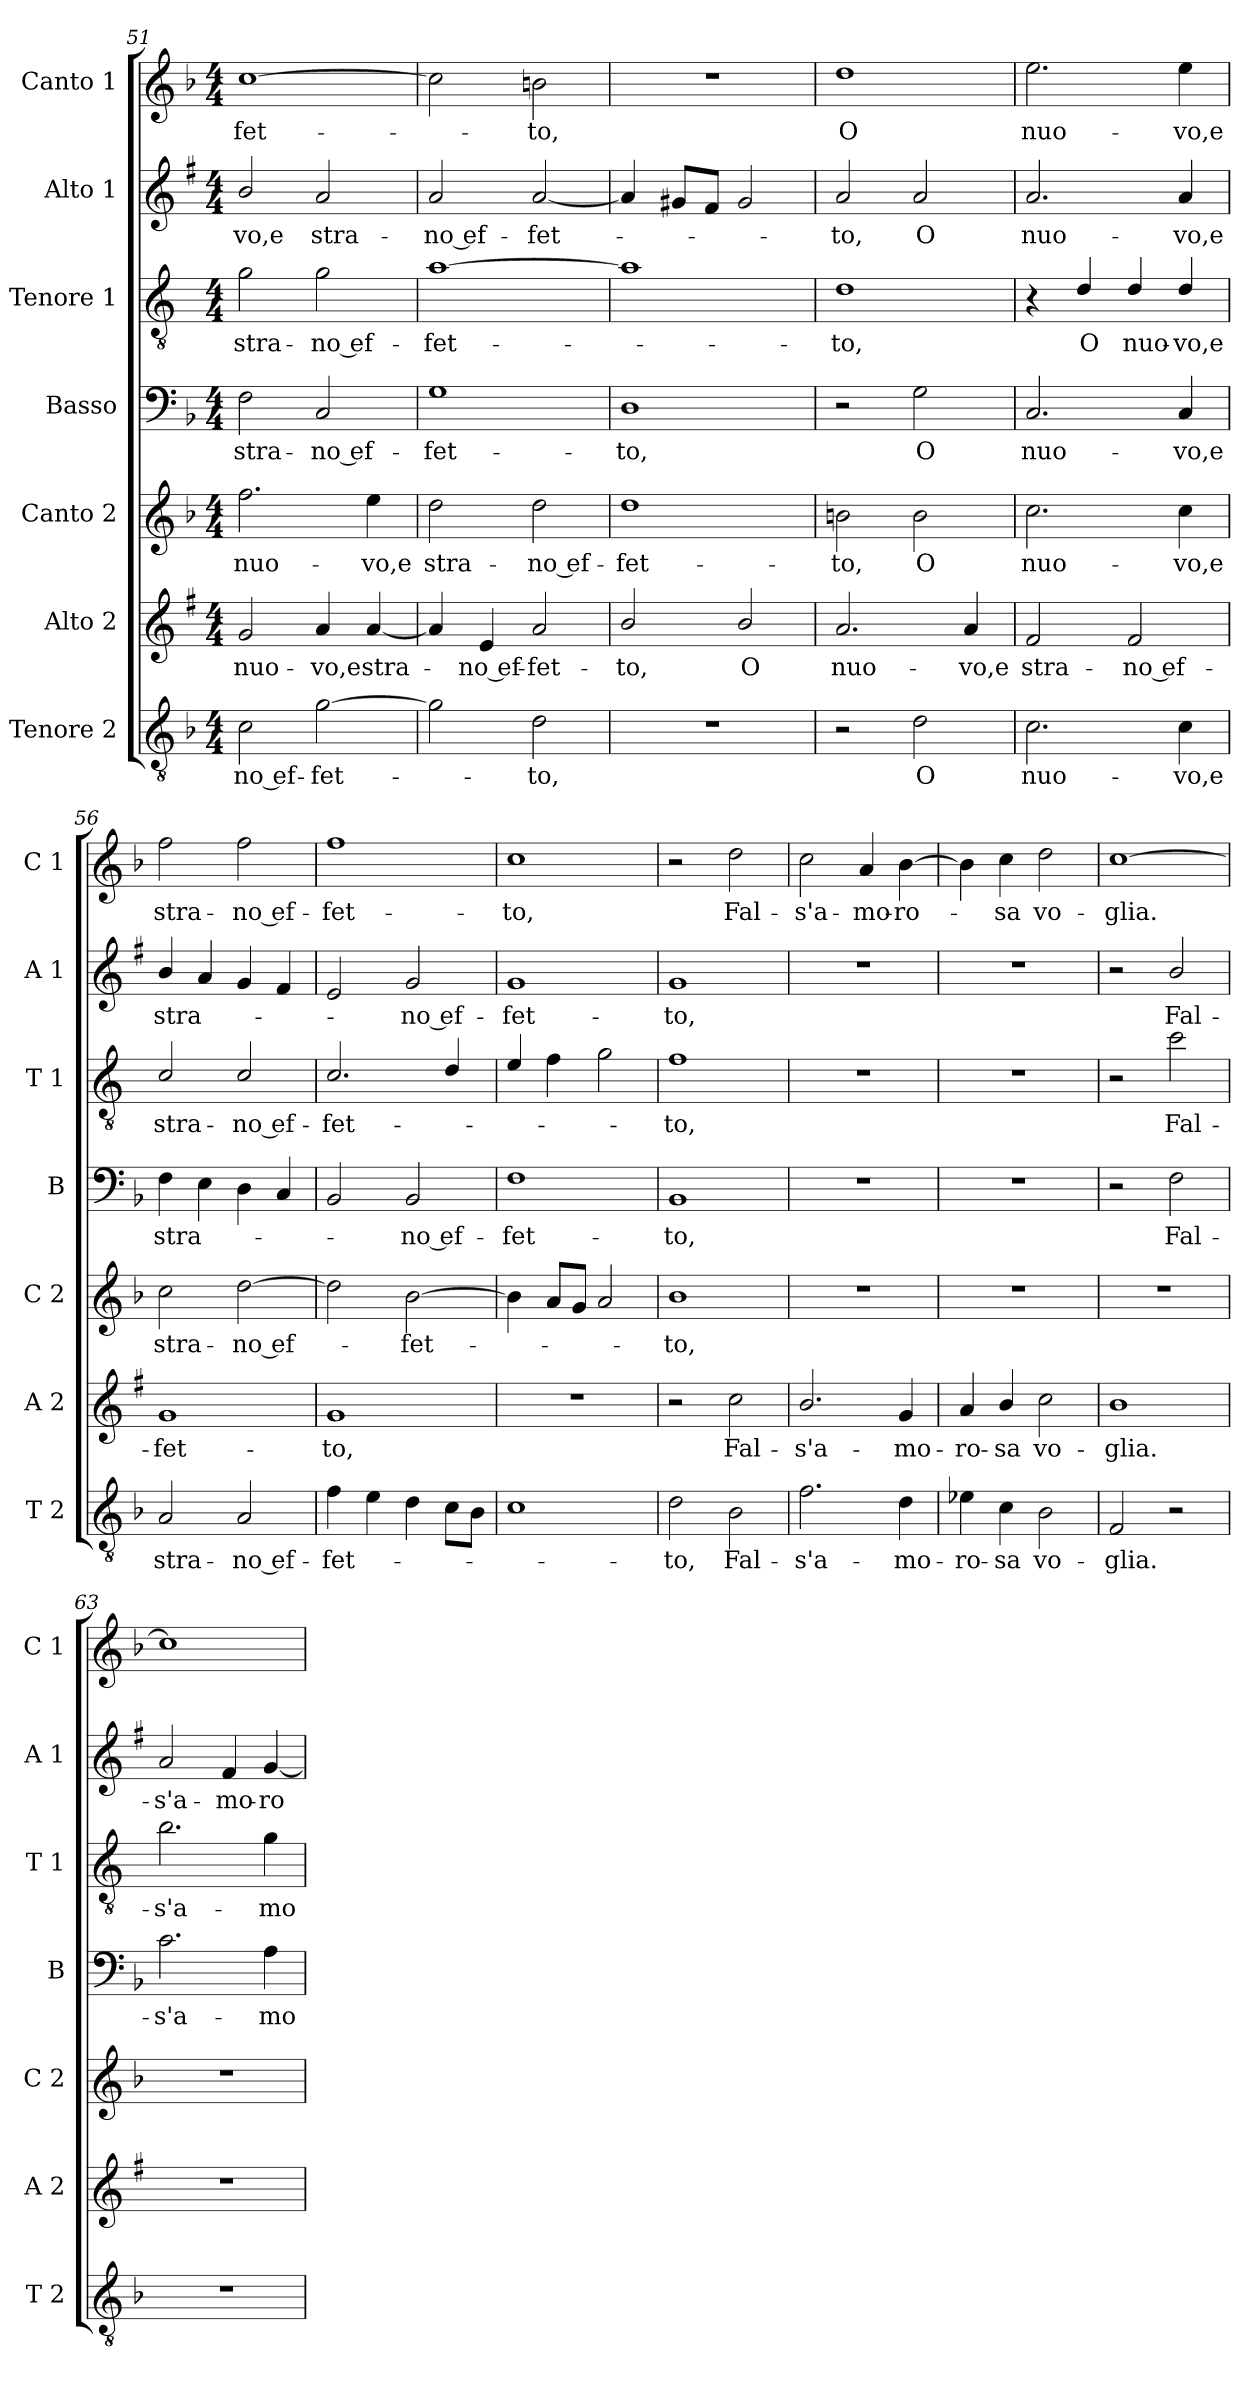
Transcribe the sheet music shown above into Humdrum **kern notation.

**kern	**text	**kern	**text	**kern	**text	**kern	**text	**kern	**text	**kern	**text	**kern	**text
*part7	*part7	*part6	*part6	*part5	*part5	*part4	*part4	*part3	*part3	*part2	*part2	*part1	*part1
*staff7	*staff7	*staff6	*staff6	*staff5	*staff5	*staff4	*staff4	*staff3	*staff3	*staff2	*staff2	*staff1	*staff1
*I"Tenore 2	*	*I"Alto 2	*	*I"Canto 2	*	*I"Basso	*	*I"Tenore 1	*	*I"Alto 1	*	*I"Canto 1	*
*I'T 2	*	*I'A 2	*	*I'C 2	*	*I'B	*	*I'T 1	*	*I'A 1	*	*I'C 1	*
!!LO:LB:g=z
*clefGv2	*	*clefG2	*	*clefG2	*	*clefF4	*	*clefGv2	*	*clefG2	*	*clefG2	*
*	*	*ITrd1c2	*	*	*	*	*	*ITrd4c7	*	*ITrd1c2	*	*	*
*k[b-]	*	*k[b-]	*	*k[b-]	*	*k[b-]	*	*k[b-]	*	*k[b-]	*	*k[b-]	*
*F:	*	*F:	*	*F:	*	*F:	*	*F:	*	*F:	*	*F:	*
*M4/4	*	*M4/4	*	*M4/4	*	*M4/4	*	*M4/4	*	*M4/4	*	*M4/4	*
=51	=51	=51	=51	=51	=51	=51	=51	=51	=51	=51	=51	=51	=51
!	!LO:LY:b	!	!LO:LY:b	!	!LO:LY:b	!	!LO:LY:b	!	!LO:LY:b	!	!LO:LY:b	!	!LO:LY:b
2c\	-no ef-	2f/	nuo-	2.ff\	nuo-	2F\	stra-	2c\	stra-	2a/	-vo,e	[1cc	-fet-
!	!LO:LY:b	!	!LO:LY:b	!	!	!	!LO:LY:b	!	!LO:LY:b	!	!LO:LY:b	!	!
[2g\	-fet-	4g/	-vo,e	.	.	2C/	-no ef-	2c\	-no ef-	2g/	stra-	.	.
!	!	!	!LO:LY:b	!	!LO:LY:b	!	!	!	!	!	!	!	!
.	.	[4g/	stra-	4ee\	-vo,e	.	.	.	.	.	.	.	.
=52	=52	=52	=52	=52	=52	=52	=52	=52	=52	=52	=52	=52	=52
!	!	!	!	!	!LO:LY:b	!	!LO:LY:b	!	!LO:LY:b	!	!LO:LY:b	!	!
2g\]	.	4g/]	.	2dd\	stra-	1G	-fet-	[1d	-fet-	2g/	-no ef-	2cc\]	.
!	!	!	!LO:LY:b	!	!	!	!	!	!	!	!	!	!
.	.	4d/	-no ef-	.	.	.	.	.	.	.	.	.	.
!	!LO:LY:b	!	!LO:LY:b	!	!LO:LY:b	!	!	!	!	!	!LO:LY:b	!	!LO:LY:b
2d\	-to,	2g/	-fet-	2dd\	-no ef-	.	.	.	.	[2g/	-fet-	2bn\	-to,
=53	=53	=53	=53	=53	=53	=53	=53	=53	=53	=53	=53	=53	=53
!	!	!	!LO:LY:b	!	!LO:LY:b	!	!LO:LY:b	!	!	!	!	!	!
1r	.	2a/	-to,	1dd	-fet-	1D	-to,	1d]	.	4g/]	.	1r	.
.	.	.	.	.	.	.	.	.	.	8f#X/L	.	.	.
.	.	.	.	.	.	.	.	.	.	8e/J	.	.	.
!	!	!	!LO:LY:b	!	!	!	!	!	!	!	!	!	!
.	.	2a/	O	.	.	.	.	.	.	2f#/	.	.	.
=54	=54	=54	=54	=54	=54	=54	=54	=54	=54	=54	=54	=54	=54
!	!	!	!LO:LY:b	!	!LO:LY:b	!	!	!	!LO:LY:b	!	!LO:LY:b	!	!LO:LY:b
2r	.	2.g/	nuo-	2bn\	-to,	2r	.	1G	-to,	2g/	-to,	1dd	O
!	!LO:LY:b	!	!	!	!LO:LY:b	!	!LO:LY:b	!	!	!	!LO:LY:b	!	!
2d\	O	.	.	2b\	O	2G\	O	.	.	2g/	O	.	.
!	!	!	!LO:LY:b	!	!	!	!	!	!	!	!	!	!
.	.	4g/	-vo,e	.	.	.	.	.	.	.	.	.	.
=55	=55	=55	=55	=55	=55	=55	=55	=55	=55	=55	=55	=55	=55
!	!LO:LY:b	!	!LO:LY:b	!	!LO:LY:b	!	!LO:LY:b	!	!	!	!LO:LY:b	!	!LO:LY:b
2.c\	nuo-	2e/	stra-	2.cc\	nuo-	2.C/	nuo-	4r	.	2.g/	nuo-	2.ee\	nuo-
!	!	!	!	!	!	!	!	!	!LO:LY:b	!	!	!	!
.	.	.	.	.	.	.	.	4G/	O	.	.	.	.
!	!	!	!LO:LY:b	!	!	!	!	!	!LO:LY:b	!	!	!	!
.	.	2e/	-no ef-	.	.	.	.	4G/	nuo-	.	.	.	.
!	!LO:LY:b	!	!	!	!LO:LY:b	!	!LO:LY:b	!	!LO:LY:b	!	!LO:LY:b	!	!LO:LY:b
4c\	-vo,e	.	.	4cc\	-vo,e	4C/	-vo,e	4G/	-vo,e	4g/	-vo,e	4ee\	-vo,e
=56	=56	=56	=56	=56	=56	=56	=56	=56	=56	=56	=56	=56	=56
!	!LO:LY:b	!	!LO:LY:b	!	!LO:LY:b	!	!LO:LY:b	!	!LO:LY:b	!	!LO:LY:b	!	!LO:LY:b
2A/	stra-	1f	-fet-	2cc\	stra-	4F\	stra-	2F/	stra-	4a/	stra-	2ff\	stra-
.	.	.	.	.	.	4E\	.	.	.	4g/	.	.	.
!	!LO:LY:b	!	!	!	!LO:LY:b	!	!	!	!LO:LY:b	!	!	!	!LO:LY:b
2A/	-no ef-	.	.	[2dd\	-no ef-	4D\	.	2F/	-no ef-	4f/	.	2ff\	-no ef-
.	.	.	.	.	.	4C/	.	.	.	4e/	.	.	.
=57	=57	=57	=57	=57	=57	=57	=57	=57	=57	=57	=57	=57	=57
!	!LO:LY:b	!	!LO:LY:b	!	!	!	!	!	!LO:LY:b	!	!	!	!LO:LY:b
4f\	-fet-	1f	-to,	2dd\]	.	2BB-/	.	2.F/	-fet-	2d/	.	1ff	-fet-
4e\	.	.	.	.	.	.	.	.	.	.	.	.	.
!	!	!	!	!	!LO:LY:b	!	!LO:LY:b	!	!	!	!LO:LY:b	!	!
4d\	.	.	.	[2b-\	-fet-	2BB-/	-no ef-	.	.	2f/	-no ef-	.	.
8c\L	.	.	.	.	.	.	.	4G/	.	.	.	.	.
8B-\J	.	.	.	.	.	.	.	.	.	.	.	.	.
!!LO:PB:g=z
=58	=58	=58	=58	=58	=58	=58	=58	=58	=58	=58	=58	=58	=58
!	!	!	!	!	!	!	!LO:LY:b	!	!	!	!LO:LY:b	!	!LO:LY:b
1c	.	1r	.	4b-\]	.	1F	-fet-	4A/	.	1f	-fet-	1cc	-to,
.	.	.	.	8a/L	.	.	.	4B-\	.	.	.	.	.
.	.	.	.	8g/J	.	.	.	.	.	.	.	.	.
.	.	.	.	2a/	.	.	.	2c\	.	.	.	.	.
=59	=59	=59	=59	=59	=59	=59	=59	=59	=59	=59	=59	=59	=59
!	!LO:LY:b	!	!	!	!LO:LY:b	!	!LO:LY:b	!	!LO:LY:b	!	!LO:LY:b	!	!
2d\	-to,	2r	.	1b-	-to,	1BB-	-to,	1B-	-to,	1f	-to,	2r	.
!	!LO:LY:b	!	!LO:LY:b	!	!	!	!	!	!	!	!	!	!LO:LY:b
2B-\	Fal-	2b-\	Fal-	.	.	.	.	.	.	.	.	2dd\	Fal-
=60	=60	=60	=60	=60	=60	=60	=60	=60	=60	=60	=60	=60	=60
!	!LO:LY:b	!	!LO:LY:b	!	!	!	!	!	!	!	!	!	!LO:LY:b
2.f\	-s'a-	2.a/	-s'a-	1r	.	1r	.	1r	.	1r	.	2cc\	-s'a-
!	!	!	!	!	!	!	!	!	!	!	!	!	!LO:LY:b
.	.	.	.	.	.	.	.	.	.	.	.	4a/	-mo-
!	!LO:LY:b	!	!LO:LY:b	!	!	!	!	!	!	!	!	!	!LO:LY:b
4d\	-mo-	4f/	-mo-	.	.	.	.	.	.	.	.	[4b-\	-ro-
=61	=61	=61	=61	=61	=61	=61	=61	=61	=61	=61	=61	=61	=61
!	!LO:LY:b	!	!LO:LY:b	!	!	!	!	!	!	!	!	!	!
4e-X\	-ro-	4g/	-ro-	1r	.	1r	.	1r	.	1r	.	4b-\]	.
!	!LO:LY:b	!	!LO:LY:b	!	!	!	!	!	!	!	!	!	!LO:LY:b
4c\	-sa	4a/	-sa	.	.	.	.	.	.	.	.	4cc\	-sa
!	!LO:LY:b	!	!LO:LY:b	!	!	!	!	!	!	!	!	!	!LO:LY:b
2B-\	vo-	2b-\	vo-	.	.	.	.	.	.	.	.	2dd\	vo-
=62	=62	=62	=62	=62	=62	=62	=62	=62	=62	=62	=62	=62	=62
!	!LO:LY:b	!	!LO:LY:b	!	!	!	!	!	!	!	!	!	!LO:LY:b
2F/	-glia.	1a	-glia.	1r	.	2r	.	2r	.	2r	.	[1cc	-glia.
!	!	!	!	!	!	!	!LO:LY:b	!	!LO:LY:b	!	!LO:LY:b	!	!
2r	.	.	.	.	.	2F\	Fal-	2f\	Fal-	2a/	Fal-	.	.
=63	=63	=63	=63	=63	=63	=63	=63	=63	=63	=63	=63	=63	=63
!	!	!	!	!	!	!	!LO:LY:b	!	!LO:LY:b	!	!LO:LY:b	!	!
1r	.	1r	.	1r	.	2.c\	-s'a-	2.e\	-s'a-	2g/	-s'a-	1cc]	.
!	!	!	!	!	!	!	!	!	!	!	!LO:LY:b	!	!
.	.	.	.	.	.	.	.	.	.	4e/	-mo-	.	.
!	!	!	!	!	!	!	!LO:LY:b	!	!LO:LY:b	!	!LO:LY:b	!	!
.	.	.	.	.	.	4A\	-mo-	4c\	-mo-	[4f/	-ro-	.	.
=	=	=	=	=	=	=	=	=	=	=	=	=	=
*-	*-	*-	*-	*-	*-	*-	*-	*-	*-	*-	*-	*-	*-
